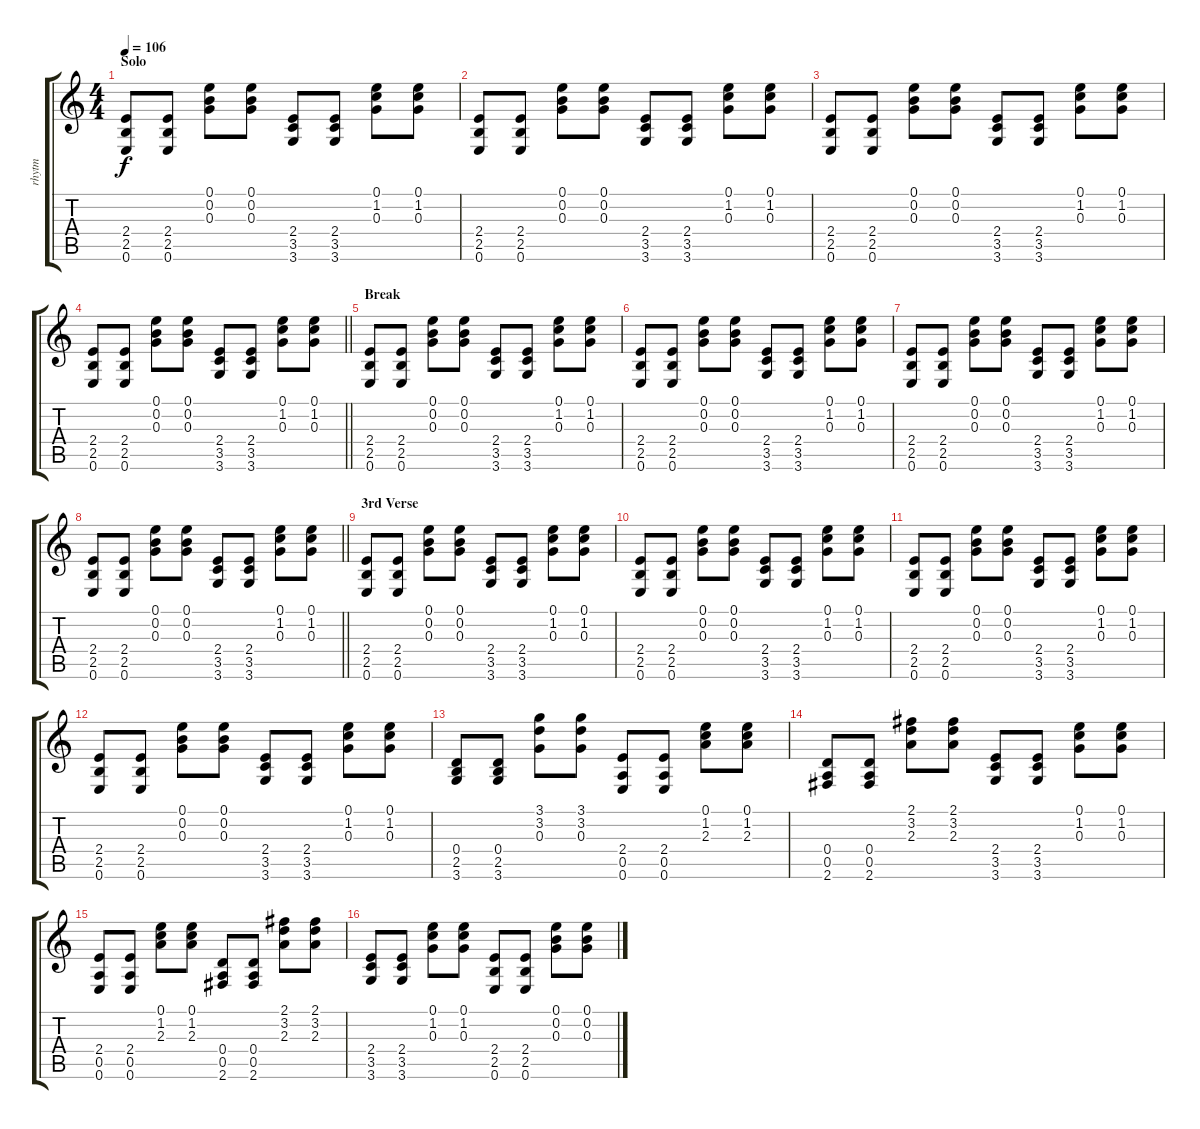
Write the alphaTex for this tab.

\track ("rhytm" "rhytm") {instrument acousticguitarnylon}
\staff {score tabs}
\tuning (E4 B3 G3 D3 A2 E2) {hide}
\ts (4 4)
\section ("" "Solo")
\tempo 106
\clef g2
\ks c
(2.4 2.5 0.6).8{dy f} (2.4 2.5 0.6).8 (0.1 0.2 0.3).8 (0.1 0.2 0.3).8 (2.4 3.5 3.6).8 (2.4 3.5 3.6).8 (0.1 1.2 0.3).8 (0.1 1.2 0.3).8 |
(2.4 2.5 0.6).8 (2.4 2.5 0.6).8 (0.1 0.2 0.3).8 (0.1 0.2 0.3).8 (2.4 3.5 3.6).8 (2.4 3.5 3.6).8 (0.1 1.2 0.3).8 (0.1 1.2 0.3).8 |
(2.4 2.5 0.6).8 (2.4 2.5 0.6).8 (0.1 0.2 0.3).8 (0.1 0.2 0.3).8 (2.4 3.5 3.6).8 (2.4 3.5 3.6).8 (0.1 1.2 0.3).8 (0.1 1.2 0.3).8 |
\barLineRight lightlight
(2.4 2.5 0.6).8 (2.4 2.5 0.6).8 (0.1 0.2 0.3).8 (0.1 0.2 0.3).8 (2.4 3.5 3.6).8 (2.4 3.5 3.6).8 (0.1 1.2 0.3).8 (0.1 1.2 0.3).8 |
\section ("" "Break")
(2.4 2.5 0.6).8 (2.4 2.5 0.6).8 (0.1 0.2 0.3).8 (0.1 0.2 0.3).8 (2.4 3.5 3.6).8 (2.4 3.5 3.6).8 (0.1 1.2 0.3).8 (0.1 1.2 0.3).8 |
(2.4 2.5 0.6).8 (2.4 2.5 0.6).8 (0.1 0.2 0.3).8 (0.1 0.2 0.3).8 (2.4 3.5 3.6).8 (2.4 3.5 3.6).8 (0.1 1.2 0.3).8 (0.1 1.2 0.3).8 |
(2.4 2.5 0.6).8 (2.4 2.5 0.6).8 (0.1 0.2 0.3).8 (0.1 0.2 0.3).8 (2.4 3.5 3.6).8 (2.4 3.5 3.6).8 (0.1 1.2 0.3).8 (0.1 1.2 0.3).8 |
\barLineRight lightlight
(2.4 2.5 0.6).8 (2.4 2.5 0.6).8 (0.1 0.2 0.3).8 (0.1 0.2 0.3).8 (2.4 3.5 3.6).8 (2.4 3.5 3.6).8 (0.1 1.2 0.3).8 (0.1 1.2 0.3).8 |
\section ("" "3rd Verse")
(2.4 2.5 0.6).8 (2.4 2.5 0.6).8 (0.1 0.2 0.3).8 (0.1 0.2 0.3).8 (2.4 3.5 3.6).8 (2.4 3.5 3.6).8 (0.1 1.2 0.3).8 (0.1 1.2 0.3).8 |
(2.4 2.5 0.6).8 (2.4 2.5 0.6).8 (0.1 0.2 0.3).8 (0.1 0.2 0.3).8 (2.4 3.5 3.6).8 (2.4 3.5 3.6).8 (0.1 1.2 0.3).8 (0.1 1.2 0.3).8 |
(2.4 2.5 0.6).8 (2.4 2.5 0.6).8 (0.1 0.2 0.3).8 (0.1 0.2 0.3).8 (2.4 3.5 3.6).8 (2.4 3.5 3.6).8 (0.1 1.2 0.3).8 (0.1 1.2 0.3).8 |
(2.4 2.5 0.6).8 (2.4 2.5 0.6).8 (0.1 0.2 0.3).8 (0.1 0.2 0.3).8 (2.4 3.5 3.6).8 (2.4 3.5 3.6).8 (0.1 1.2 0.3).8 (0.1 1.2 0.3).8 |
(0.4 2.5 3.6).8 (0.4 2.5 3.6).8 (3.1 3.2 0.3).8 (3.1 3.2 0.3).8 (2.4 0.5 0.6).8 (2.4 0.5 0.6).8 (0.1 1.2 2.3).8 (0.1 1.2 2.3).8 |
(0.4 0.5 2.6).8 (0.4 0.5 2.6).8 (2.1 3.2 2.3).8 (2.1 3.2 2.3).8 (2.4 3.5 3.6).8 (2.4 3.5 3.6).8 (0.1 1.2 0.3).8 (0.1 1.2 0.3).8 |
(2.4 0.5 0.6).8 (2.4 0.5 0.6).8 (0.1 1.2 2.3).8 (0.1 1.2 2.3).8 (0.4 0.5 2.6).8 (0.4 0.5 2.6).8 (2.1 3.2 2.3).8 (2.1 3.2 2.3).8 |
(2.4 3.5 3.6).8 (2.4 3.5 3.6).8 (0.1 1.2 0.3).8 (0.1 1.2 0.3).8 (2.4 2.5 0.6).8 (2.4 2.5 0.6).8 (0.1 0.2 0.3).8 (0.1 0.2 0.3).8
